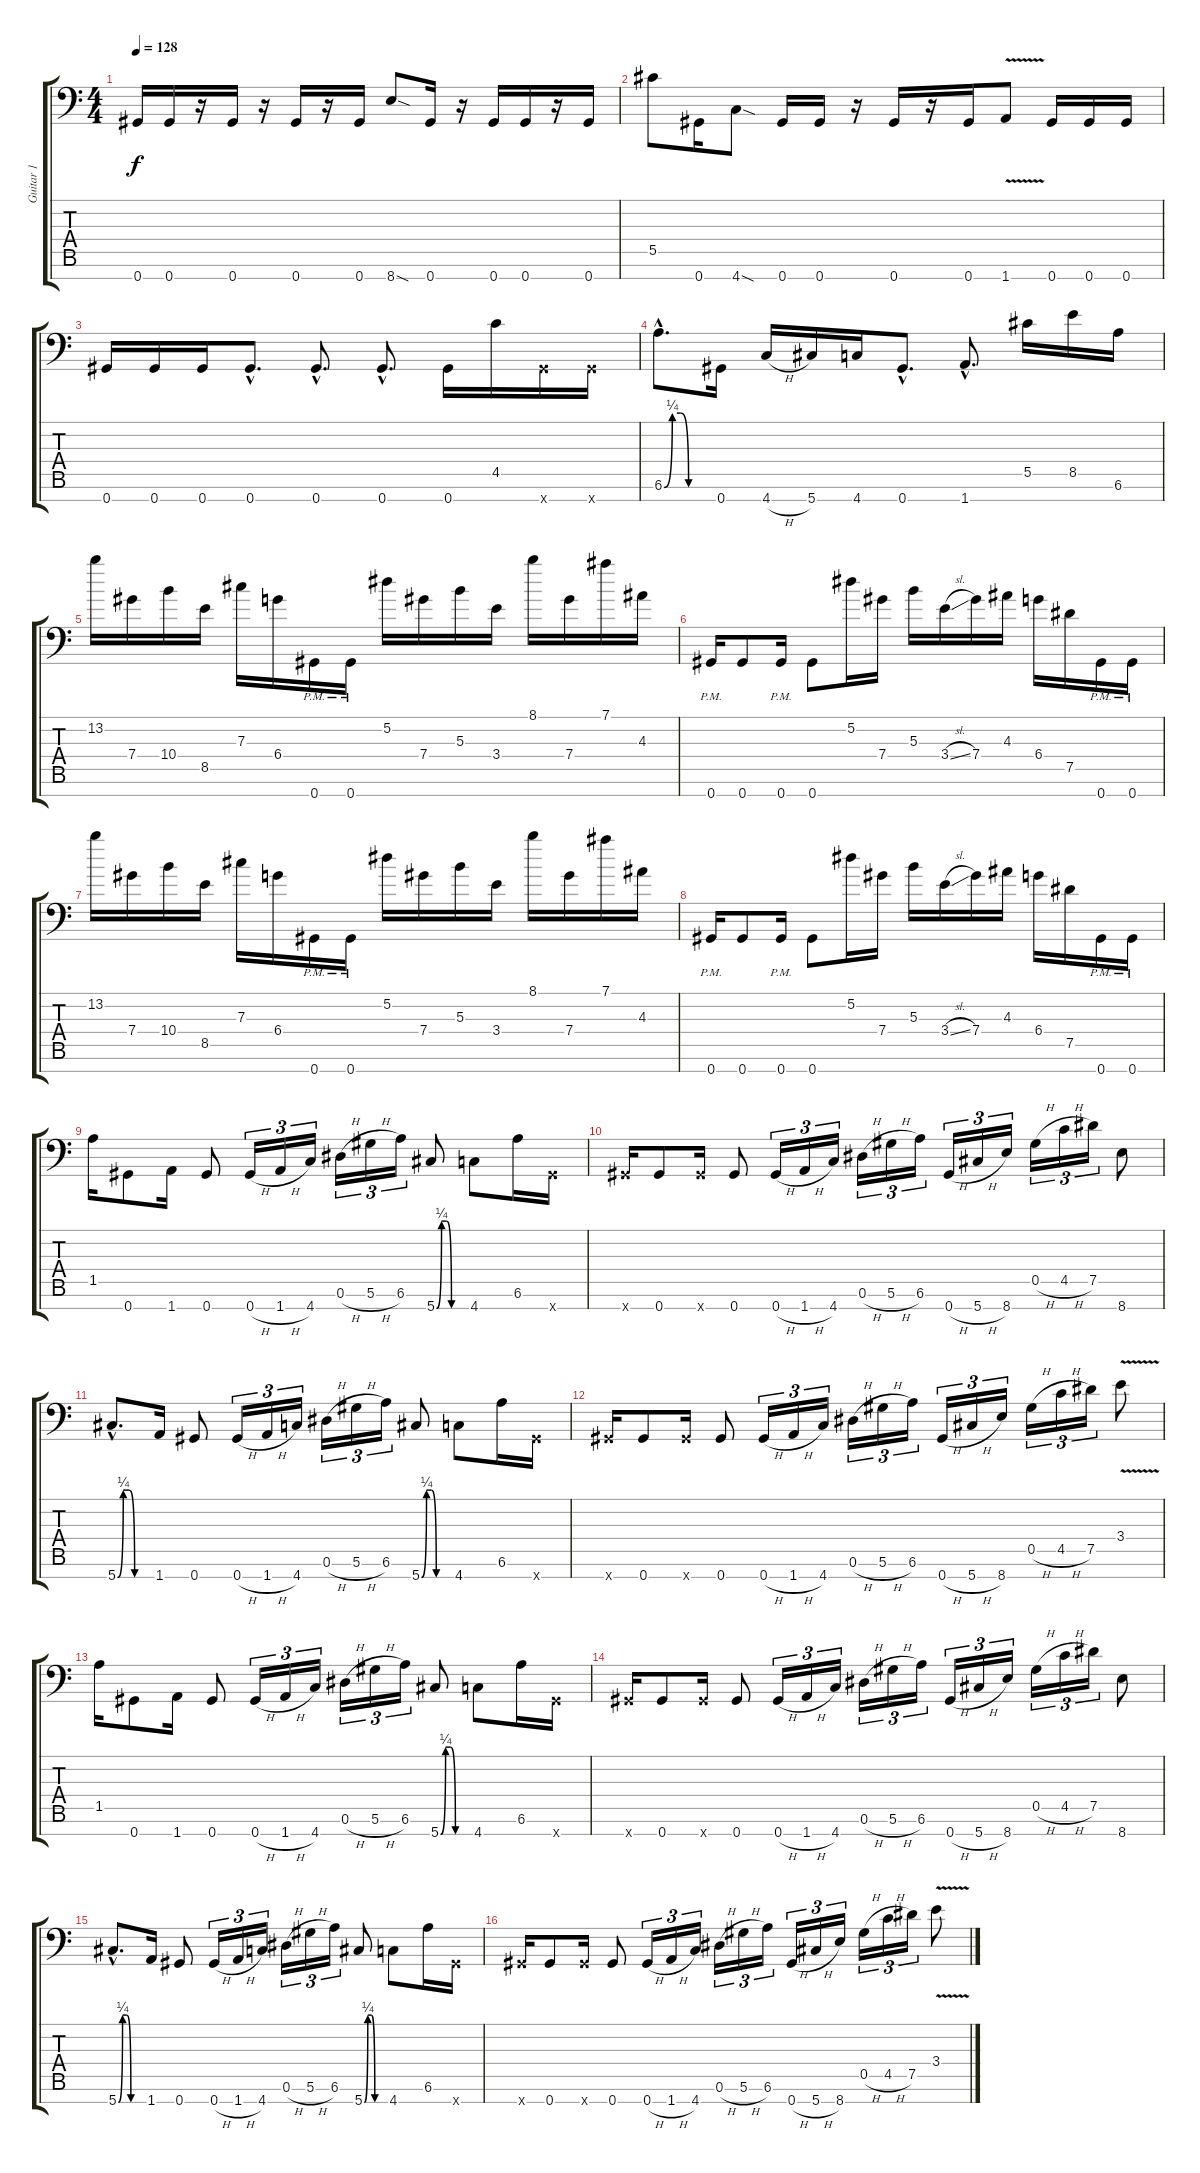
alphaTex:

\track ("Guitar 1" "Guitar 1") {instrument distortionguitar}
\staff {score tabs}
\tuning (Eb4 Bb3 Gb3 Db3 Ab2 Eb2 Ab1) {hide}
\ts (4 4)
\tempo 128
\clef f4
\ks c
0.7.16{dy f} 0.7.16 r.16 0.7.16 r.16 0.7.16 r.16 0.7.16 8.7{sod}.8 0.7.16 r.16 0.7.16 0.7.16 r.16 0.7.16 |
5.5.8 0.7.16 4.7{sod}.8 0.7.16 0.7.16 r.16 0.7.16 r.16 0.7.16 1.7{v}.8 0.7.16 0.7.16 0.7.16 |
0.7.16 0.7.16 0.7.16 0.7{hac}.8{d} 0.7{hac}.8{d} 0.7{hac}.8{d} 0.7.16 4.5.16 0.7{x}.16 0.7{x}.16 |
6.6{be (custom 0 0 10 1 20 1 30 0 60 0) hac}.8{d} 0.7.16 4.7{h}.16 5.7.16 4.7.16 0.7{hac}.8{d} 1.7{hac}.8{d} 5.5.16 8.5.16 6.6.16 |
13.2.16 7.4.16 10.4.16 8.5.16 7.3.16 6.4.16 0.7{pm}.16 0.7{pm}.16 5.2.16 7.4.16 5.3.16 3.4.16 8.1.16 7.4.16 7.1.16 4.3.16 |
0.7{pm}.16 0.7.8 0.7{pm}.16 0.7.8 5.2.16 7.4.16 5.3.16 3.4{sl}.16 7.4.16 4.3.16 6.4.16 7.5.16 0.7{pm}.16 0.7{pm}.16 |
13.2.16 7.4.16 10.4.16 8.5.16 7.3.16 6.4.16 0.7{pm}.16 0.7{pm}.16 5.2.16 7.4.16 5.3.16 3.4.16 8.1.16 7.4.16 7.1.16 4.3.16 |
0.7{pm}.16 0.7.8 0.7{pm}.16 0.7.8 5.2.16 7.4.16 5.3.16 3.4{sl}.16 7.4.16 4.3.16 6.4.16 7.5.16 0.7{pm}.16 0.7{pm}.16 |
1.5.16 0.7.8 1.7.16 0.7.8 0.7{h}.16{tu (3 2)} 1.7{h}.16{tu (3 2)} 4.7.16{tu (3 2)} 0.6{h}.16{tu (3 2)} 5.6{h}.16{tu (3 2)} 6.6.16{tu (3 2)} 5.7{be (custom 0 0 10 1 20 1 30 0 60 0)}.8 4.7.8 6.6.16 0.7{x}.16 |
0.7{x}.16 0.7.8 0.7{x}.16 0.7.8 0.7{h}.16{tu (3 2)} 1.7{h}.16{tu (3 2)} 4.7.16{tu (3 2)} 0.6{h}.16{tu (3 2)} 5.6{h}.16{tu (3 2)} 6.6.16{tu (3 2)} 0.7{h}.16{tu (3 2)} 5.7{h}.16{tu (3 2)} 8.7.16{tu (3 2)} 0.5{h}.16{tu (3 2)} 4.5{h}.16{tu (3 2)} 7.5.16{tu (3 2)} 8.7.8 |
5.7{be (custom 0 0 10 1 20 1 30 0 60 0) hac}.8{d} 1.7.16 0.7.8 0.7{h}.16{tu (3 2)} 1.7{h}.16{tu (3 2)} 4.7.16{tu (3 2)} 0.6{h}.16{tu (3 2)} 5.6{h}.16{tu (3 2)} 6.6.16{tu (3 2)} 5.7{be (custom 0 0 10 1 20 1 30 0 60 0)}.8 4.7.8 6.6.16 0.7{x}.16 |
0.7{x}.16 0.7.8 0.7{x}.16 0.7.8 0.7{h}.16{tu (3 2)} 1.7{h}.16{tu (3 2)} 4.7.16{tu (3 2)} 0.6{h}.16{tu (3 2)} 5.6{h}.16{tu (3 2)} 6.6.16{tu (3 2)} 0.7{h}.16{tu (3 2)} 5.7{h}.16{tu (3 2)} 8.7.16{tu (3 2)} 0.5{h}.16{tu (3 2)} 4.5{h}.16{tu (3 2)} 7.5.16{tu (3 2)} 3.4{v}.8 |
1.5.16 0.7.8 1.7.16 0.7.8 0.7{h}.16{tu (3 2)} 1.7{h}.16{tu (3 2)} 4.7.16{tu (3 2)} 0.6{h}.16{tu (3 2)} 5.6{h}.16{tu (3 2)} 6.6.16{tu (3 2)} 5.7{be (custom 0 0 10 1 20 1 30 0 60 0)}.8 4.7.8 6.6.16 0.7{x}.16 |
0.7{x}.16 0.7.8 0.7{x}.16 0.7.8 0.7{h}.16{tu (3 2)} 1.7{h}.16{tu (3 2)} 4.7.16{tu (3 2)} 0.6{h}.16{tu (3 2)} 5.6{h}.16{tu (3 2)} 6.6.16{tu (3 2)} 0.7{h}.16{tu (3 2)} 5.7{h}.16{tu (3 2)} 8.7.16{tu (3 2)} 0.5{h}.16{tu (3 2)} 4.5{h}.16{tu (3 2)} 7.5.16{tu (3 2)} 8.7.8 |
5.7{be (custom 0 0 10 1 20 1 30 0 60 0) hac}.8{d} 1.7.16 0.7.8 0.7{h}.16{tu (3 2)} 1.7{h}.16{tu (3 2)} 4.7.16{tu (3 2)} 0.6{h}.16{tu (3 2)} 5.6{h}.16{tu (3 2)} 6.6.16{tu (3 2)} 5.7{be (custom 0 0 10 1 20 1 30 0 60 0)}.8 4.7.8 6.6.16 0.7{x}.16 |
0.7{x}.16 0.7.8 0.7{x}.16 0.7.8 0.7{h}.16{tu (3 2)} 1.7{h}.16{tu (3 2)} 4.7.16{tu (3 2)} 0.6{h}.16{tu (3 2)} 5.6{h}.16{tu (3 2)} 6.6.16{tu (3 2)} 0.7{h}.16{tu (3 2)} 5.7{h}.16{tu (3 2)} 8.7.16{tu (3 2)} 0.5{h}.16{tu (3 2)} 4.5{h}.16{tu (3 2)} 7.5.16{tu (3 2)} 3.4{v}.8
